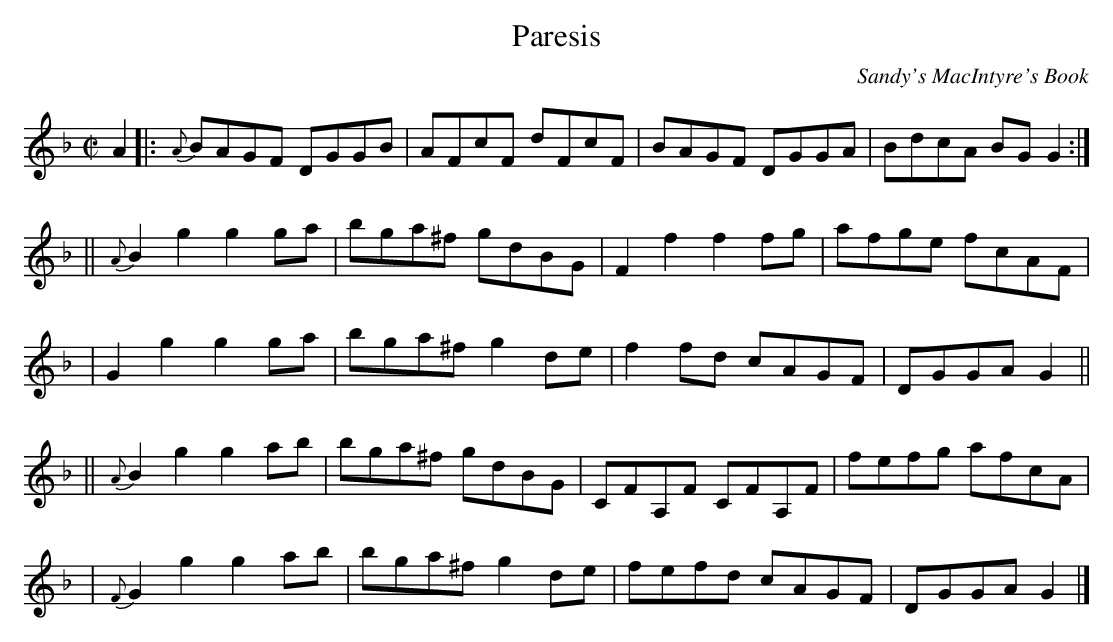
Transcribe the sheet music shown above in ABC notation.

X:1
T:Paresis
L:1/8
M:C|
C:Sandy's MacIntyre's Book
K:GDor
A2 \
|: {A}BAGF DGGB | AFcF dFcF | BAGF DGGA | BdcA BG G2  :|
|| {A}B2 g2 g2 ga | bga^f gdBG | F2 f2 f2 fg | afge fcAF |
|  G2 g2 g2 ga | bga^f g2de | f2fd cAGF | DGGA G2 ||
|| {A}B2 g2 g2 ab | bga^f gdBG | CFA,F CFA,F | fefg afcA |
|  {F}G2 g2 g2 ab | bga^f g2de | fefd cAGF | DGGA G2 |]
